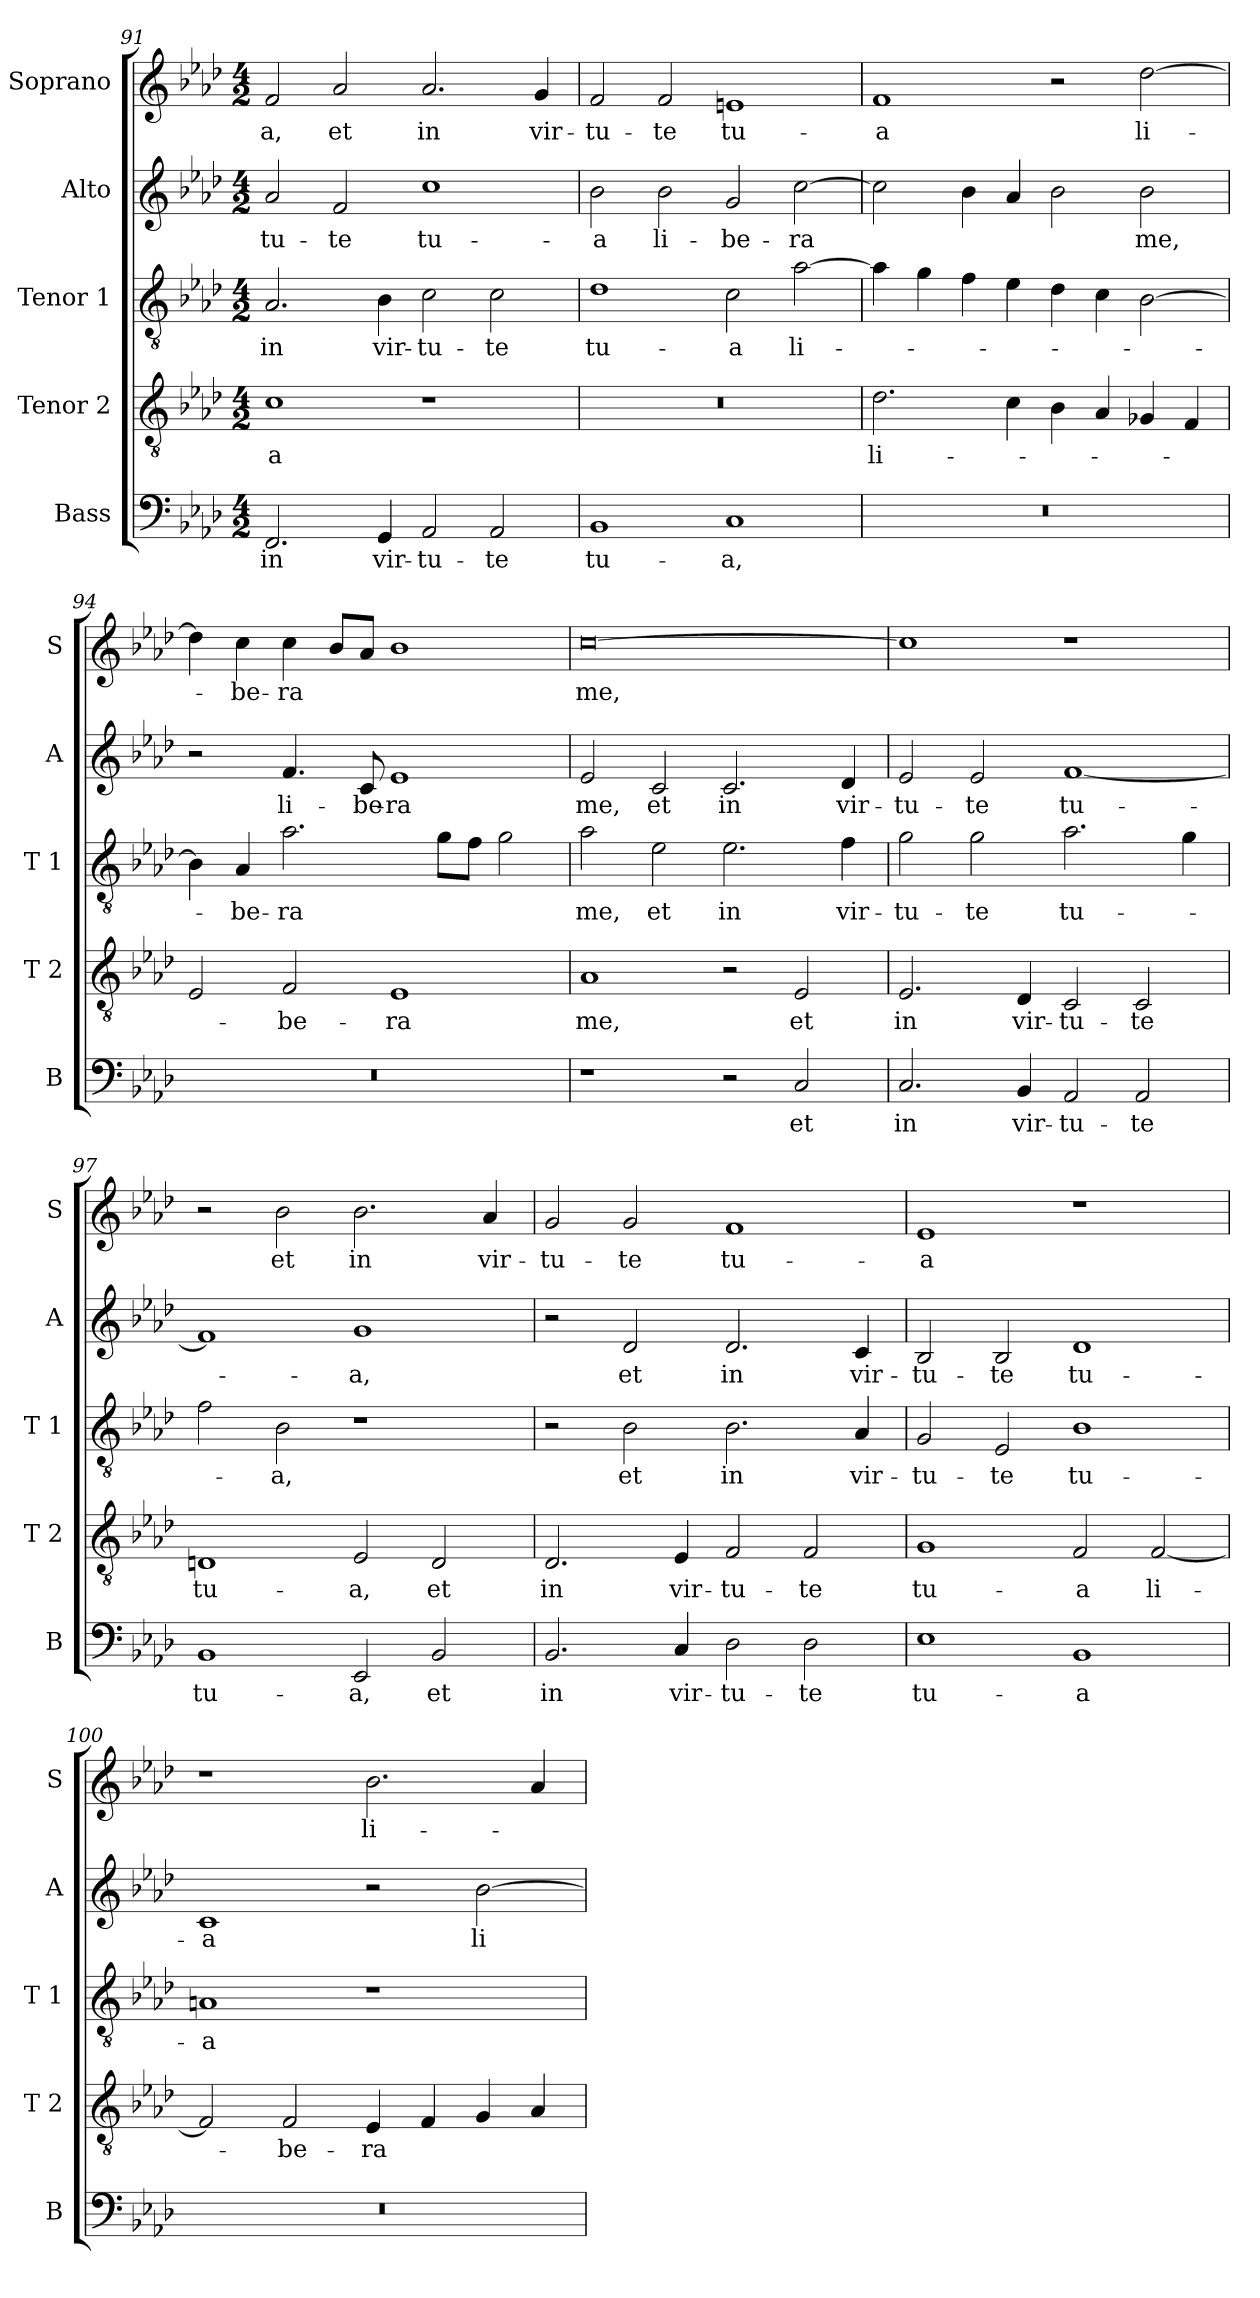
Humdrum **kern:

**kern	**text	**kern	**text	**kern	**text	**kern	**text	**kern	**text
*part5	*part5	*part4	*part4	*part3	*part3	*part2	*part2	*part1	*part1
*staff5	*staff5	*staff4	*staff4	*staff3	*staff3	*staff2	*staff2	*staff1	*staff1
*I"Bass	*	*I"Tenor 2	*	*I"Tenor 1	*	*I"Alto	*	*I"Soprano	*
*I'B	*	*I'T 2	*	*I'T 1	*	*I'A	*	*I'S	*
!!LO:PB:g=z
*clefF4	*	*clefGv2	*	*clefGv2	*	*clefG2	*	*clefG2	*
*k[b-e-a-d-]	*	*k[b-e-a-d-]	*	*k[b-e-a-d-]	*	*k[b-e-a-d-]	*	*k[b-e-a-d-]	*
*A-:	*	*A-:	*	*A-:	*	*A-:	*	*A-:	*
*M4/2	*	*M4/2	*	*M4/2	*	*M4/2	*	*M4/2	*
=91	=91	=91	=91	=91	=91	=91	=91	=91	=91
!	!LO:LY:b	!	!LO:LY:b	!	!LO:LY:b	!	!LO:LY:b	!	!LO:LY:b
2.FF/	in	1c	-a	2.A-/	in	2a-/	-tu-	2f/	-a,
!	!	!	!	!	!	!	!LO:LY:b	!	!LO:LY:b
.	.	.	.	.	.	2f/	-te	2a-/	et
!	!LO:LY:b	!	!	!	!LO:LY:b	!	!	!	!
4GG/	vir-	.	.	4B-\	vir-	.	.	.	.
!	!LO:LY:b	!	!	!	!LO:LY:b	!	!LO:LY:b	!	!LO:LY:b
2AA-/	-tu-	1r	.	2c\	-tu-	1cc	tu-	2.a-/	in
!	!LO:LY:b	!	!	!	!LO:LY:b	!	!	!	!
2AA-/	-te	.	.	2c\	-te	.	.	.	.
!	!	!	!	!	!	!	!	!	!LO:LY:b
.	.	.	.	.	.	.	.	4g/	vir-
=92	=92	=92	=92	=92	=92	=92	=92	=92	=92
!	!LO:LY:b	!	!	!	!LO:LY:b	!	!LO:LY:b	!	!LO:LY:b
1BB-	tu-	0r	.	1d-	tu-	2b-\	-a	2f/	-tu-
!	!	!	!	!	!	!	!LO:LY:b	!	!LO:LY:b
.	.	.	.	.	.	2b-\	li-	2f/	-te
!	!LO:LY:b	!	!	!	!LO:LY:b	!	!LO:LY:b	!	!LO:LY:b
1C	-a,	.	.	2c\	-a	2g/	-be-	1en	tu-
!	!	!	!	!	!LO:LY:b	!	!LO:LY:b	!	!
.	.	.	.	[2a-\	li-	[2cc\	-ra	.	.
=93	=93	=93	=93	=93	=93	=93	=93	=93	=93
!	!	!	!LO:LY:b	!	!	!	!	!	!LO:LY:b
0r	.	2.d-\	li-	4a-\]	.	2cc\]	.	1f	-a
.	.	.	.	4g\	.	.	.	.	.
.	.	.	.	4f\	.	4b-\	.	.	.
.	.	4c\	.	4e-\	.	4a-/	.	.	.
.	.	4B-\	.	4d-\	.	2b-\	.	2r	.
.	.	4A-/	.	4c\	.	.	.	.	.
!	!	!	!	!	!	!	!LO:LY:b	!	!LO:LY:b
.	.	4G-X/	.	[2B-\	.	2b-\	me,	[2dd-\	li-
.	.	4F/	.	.	.	.	.	.	.
=94	=94	=94	=94	=94	=94	=94	=94	=94	=94
0r	.	2E-/	.	4B-\]	.	2r	.	4dd-\]	.
!	!	!	!	!	!LO:LY:b	!	!	!	!LO:LY:b
.	.	.	.	4A-/	-be-	.	.	4cc\	-be-
!	!	!	!LO:LY:b	!	!LO:LY:b	!	!LO:LY:b	!	!LO:LY:b
.	.	2F/	-be-	2.a-\	-ra	4.f/	li-	4cc\	-ra
.	.	.	.	.	.	.	.	8b-/L	.
!	!	!	!	!	!	!	!LO:LY:b	!	!
.	.	.	.	.	.	8c/	-be-	8a-/J	.
!	!	!	!LO:LY:b	!	!	!	!LO:LY:b	!	!
.	.	1E-	-ra	.	.	1e-	-ra	1b-	.
.	.	.	.	8g\L	.	.	.	.	.
.	.	.	.	8f\J	.	.	.	.	.
.	.	.	.	2g\	.	.	.	.	.
=95	=95	=95	=95	=95	=95	=95	=95	=95	=95
!	!	!	!LO:LY:b	!	!LO:LY:b	!	!LO:LY:b	!	!LO:LY:b
1r	.	1A-	me,	2a-\	me,	2e-/	me,	[0cc	me,
!	!	!	!	!	!LO:LY:b	!	!LO:LY:b	!	!
.	.	.	.	2e-\	et	2c/	et	.	.
!	!	!	!	!	!LO:LY:b	!	!LO:LY:b	!	!
2r	.	2r	.	2.e-\	in	2.c/	in	.	.
!	!LO:LY:b	!	!LO:LY:b	!	!	!	!	!	!
2C/	et	2E-/	et	.	.	.	.	.	.
!	!	!	!	!	!LO:LY:b	!	!LO:LY:b	!	!
.	.	.	.	4f\	vir-	4d-/	vir-	.	.
!!LO:LB:g=z
=96	=96	=96	=96	=96	=96	=96	=96	=96	=96
!	!LO:LY:b	!	!LO:LY:b	!	!LO:LY:b	!	!LO:LY:b	!	!
2.C/	in	2.E-/	in	2g\	-tu-	2e-/	-tu-	1cc]	.
!	!	!	!	!	!LO:LY:b	!	!LO:LY:b	!	!
.	.	.	.	2g\	-te	2e-/	-te	.	.
!	!LO:LY:b	!	!LO:LY:b	!	!	!	!	!	!
4BB-/	vir-	4D-/	vir-	.	.	.	.	.	.
!	!LO:LY:b	!	!LO:LY:b	!	!LO:LY:b	!	!LO:LY:b	!	!
2AA-/	-tu-	2C/	-tu-	2.a-\	tu-	[1f	tu-	1r	.
!	!LO:LY:b	!	!LO:LY:b	!	!	!	!	!	!
2AA-/	-te	2C/	-te	.	.	.	.	.	.
.	.	.	.	4g\	.	.	.	.	.
=97	=97	=97	=97	=97	=97	=97	=97	=97	=97
!	!LO:LY:b	!	!LO:LY:b	!	!	!	!	!	!
1BB-	tu-	1Dn	tu-	2f\	.	1f]	.	2r	.
!	!	!	!	!	!LO:LY:b	!	!	!	!LO:LY:b
.	.	.	.	2B-\	-a,	.	.	2b-\	et
!	!LO:LY:b	!	!LO:LY:b	!	!	!	!LO:LY:b	!	!LO:LY:b
2EE-/	-a,	2E-/	-a,	1r	.	1g	-a,	2.b-\	in
!	!LO:LY:b	!	!LO:LY:b	!	!	!	!	!	!
2BB-/	et	2D/	et	.	.	.	.	.	.
!	!	!	!	!	!	!	!	!	!LO:LY:b
.	.	.	.	.	.	.	.	4a-/	vir-
=98	=98	=98	=98	=98	=98	=98	=98	=98	=98
!	!LO:LY:b	!	!LO:LY:b	!	!	!	!	!	!LO:LY:b
2.BB-/	in	2.D-/	in	2r	.	2r	.	2g/	-tu-
!	!	!	!	!	!LO:LY:b	!	!LO:LY:b	!	!LO:LY:b
.	.	.	.	2B-\	et	2d-/	et	2g/	-te
!	!LO:LY:b	!	!LO:LY:b	!	!	!	!	!	!
4C/	vir-	4E-/	vir-	.	.	.	.	.	.
!	!LO:LY:b	!	!LO:LY:b	!	!LO:LY:b	!	!LO:LY:b	!	!LO:LY:b
2D-\	-tu-	2F/	-tu-	2.B-\	in	2.d-/	in	1f	tu-
!	!LO:LY:b	!	!LO:LY:b	!	!	!	!	!	!
2D-\	-te	2F/	-te	.	.	.	.	.	.
!	!	!	!	!	!LO:LY:b	!	!LO:LY:b	!	!
.	.	.	.	4A-/	vir-	4c/	vir-	.	.
=99	=99	=99	=99	=99	=99	=99	=99	=99	=99
!	!LO:LY:b	!	!LO:LY:b	!	!LO:LY:b	!	!LO:LY:b	!	!LO:LY:b
1E-	tu-	1G	tu-	2G/	-tu-	2B-/	-tu-	1e-	-a
!	!	!	!	!	!LO:LY:b	!	!LO:LY:b	!	!
.	.	.	.	2E-/	-te	2B-/	-te	.	.
!	!LO:LY:b	!	!LO:LY:b	!	!LO:LY:b	!	!LO:LY:b	!	!
1BB-	-a	2F/	-a	1B-	tu-	1d-	tu-	1r	.
!	!	!	!LO:LY:b	!	!	!	!	!	!
.	.	[2F/	li-	.	.	.	.	.	.
=100	=100	=100	=100	=100	=100	=100	=100	=100	=100
!	!	!	!	!	!LO:LY:b	!	!LO:LY:b	!	!
0r	.	2F/]	.	1An	-a	1c	-a	1r	.
!	!	!	!LO:LY:b	!	!	!	!	!	!
.	.	2F/	-be-	.	.	.	.	.	.
!	!	!	!LO:LY:b	!	!	!	!	!	!LO:LY:b
.	.	4E-/	-ra	1r	.	2r	.	2.b-\	li-
.	.	4F/	.	.	.	.	.	.	.
!	!	!	!	!	!	!	!LO:LY:b	!	!
.	.	4G/	.	.	.	[2b-\	li-	.	.
.	.	4A-/	.	.	.	.	.	4a-/	.
=	=	=	=	=	=	=	=	=	=
*-	*-	*-	*-	*-	*-	*-	*-	*-	*-
